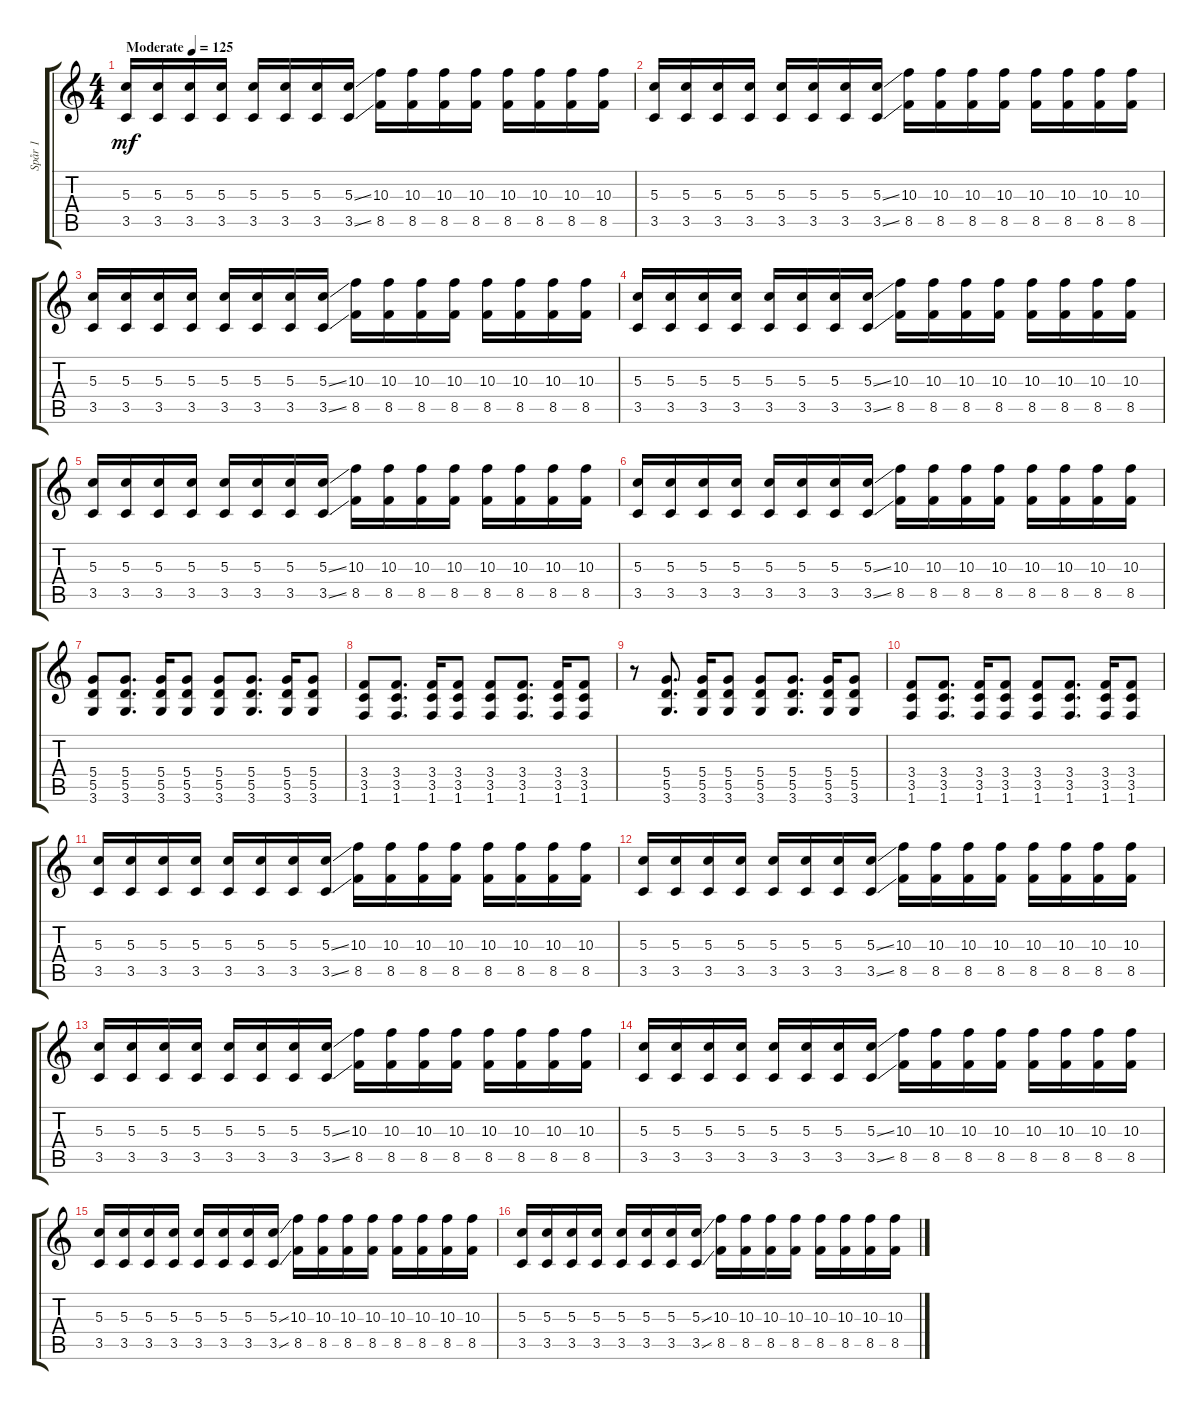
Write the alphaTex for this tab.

\track ("Spår 1" "Spår 1") {instrument overdrivenguitar}
\staff {score tabs}
\tuning (E4 B3 G3 D3 A2 E2) {hide}
\ts (4 4)
\tempo (125 "Moderate")
\clef g2
\ks c
(5.3 3.5).16{dy mf instrument overdrivenguitar} (5.3 3.5).16 (5.3 3.5).16 (5.3 3.5).16 (5.3 3.5).16 (5.3 3.5).16 (5.3 3.5).16 (5.3{ss} 3.5{ss}).16 (10.3 8.5).16 (10.3 8.5).16 (10.3 8.5).16 (10.3 8.5).16 (10.3 8.5).16 (10.3 8.5).16 (10.3 8.5).16 (10.3 8.5).16 |
(5.3 3.5).16 (5.3 3.5).16 (5.3 3.5).16 (5.3 3.5).16 (5.3 3.5).16 (5.3 3.5).16 (5.3 3.5).16 (5.3{ss} 3.5{ss}).16 (10.3 8.5).16 (10.3 8.5).16 (10.3 8.5).16 (10.3 8.5).16 (10.3 8.5).16 (10.3 8.5).16 (10.3 8.5).16 (10.3 8.5).16 |
(5.3 3.5).16 (5.3 3.5).16 (5.3 3.5).16 (5.3 3.5).16 (5.3 3.5).16 (5.3 3.5).16 (5.3 3.5).16 (5.3{ss} 3.5{ss}).16 (10.3 8.5).16 (10.3 8.5).16 (10.3 8.5).16 (10.3 8.5).16 (10.3 8.5).16 (10.3 8.5).16 (10.3 8.5).16 (10.3 8.5).16 |
(5.3 3.5).16 (5.3 3.5).16 (5.3 3.5).16 (5.3 3.5).16 (5.3 3.5).16 (5.3 3.5).16 (5.3 3.5).16 (5.3{ss} 3.5{ss}).16 (10.3 8.5).16 (10.3 8.5).16 (10.3 8.5).16 (10.3 8.5).16 (10.3 8.5).16 (10.3 8.5).16 (10.3 8.5).16 (10.3 8.5).16 |
(5.3 3.5).16 (5.3 3.5).16 (5.3 3.5).16 (5.3 3.5).16 (5.3 3.5).16 (5.3 3.5).16 (5.3 3.5).16 (5.3{ss} 3.5{ss}).16 (10.3 8.5).16 (10.3 8.5).16 (10.3 8.5).16 (10.3 8.5).16 (10.3 8.5).16 (10.3 8.5).16 (10.3 8.5).16 (10.3 8.5).16 |
(5.3 3.5).16 (5.3 3.5).16 (5.3 3.5).16 (5.3 3.5).16 (5.3 3.5).16 (5.3 3.5).16 (5.3 3.5).16 (5.3{ss} 3.5{ss}).16 (10.3 8.5).16 (10.3 8.5).16 (10.3 8.5).16 (10.3 8.5).16 (10.3 8.5).16 (10.3 8.5).16 (10.3 8.5).16 (10.3 8.5).16 |
(5.4 5.5 3.6).8 (5.4 5.5 3.6).8{d} (5.4 5.5 3.6).16 (5.4 5.5 3.6).8 (5.4 5.5 3.6).8 (5.4 5.5 3.6).8{d} (5.4 5.5 3.6).16 (5.4 5.5 3.6).8 |
(3.4 3.5 1.6).8 (3.4 3.5 1.6).8{d} (3.4 3.5 1.6).16 (3.4 3.5 1.6).8 (3.4 3.5 1.6).8 (3.4 3.5 1.6).8{d} (3.4 3.5 1.6).16 (3.4 3.5 1.6).8 |
r.8 (5.4 5.5 3.6).8{d} (5.4 5.5 3.6).16 (5.4 5.5 3.6).8 (5.4 5.5 3.6).8 (5.4 5.5 3.6).8{d} (5.4 5.5 3.6).16 (5.4 5.5 3.6).8 |
(3.4 3.5 1.6).8 (3.4 3.5 1.6).8{d} (3.4 3.5 1.6).16 (3.4 3.5 1.6).8 (3.4 3.5 1.6).8 (3.4 3.5 1.6).8{d} (3.4 3.5 1.6).16 (3.4 3.5 1.6).8 |
(5.3 3.5).16 (5.3 3.5).16 (5.3 3.5).16 (5.3 3.5).16 (5.3 3.5).16 (5.3 3.5).16 (5.3 3.5).16 (5.3{ss} 3.5{ss}).16 (10.3 8.5).16 (10.3 8.5).16 (10.3 8.5).16 (10.3 8.5).16 (10.3 8.5).16 (10.3 8.5).16 (10.3 8.5).16 (10.3 8.5).16 |
(5.3 3.5).16 (5.3 3.5).16 (5.3 3.5).16 (5.3 3.5).16 (5.3 3.5).16 (5.3 3.5).16 (5.3 3.5).16 (5.3{ss} 3.5{ss}).16 (10.3 8.5).16 (10.3 8.5).16 (10.3 8.5).16 (10.3 8.5).16 (10.3 8.5).16 (10.3 8.5).16 (10.3 8.5).16 (10.3 8.5).16 |
(5.3 3.5).16 (5.3 3.5).16 (5.3 3.5).16 (5.3 3.5).16 (5.3 3.5).16 (5.3 3.5).16 (5.3 3.5).16 (5.3{ss} 3.5{ss}).16 (10.3 8.5).16 (10.3 8.5).16 (10.3 8.5).16 (10.3 8.5).16 (10.3 8.5).16 (10.3 8.5).16 (10.3 8.5).16 (10.3 8.5).16 |
(5.3 3.5).16 (5.3 3.5).16 (5.3 3.5).16 (5.3 3.5).16 (5.3 3.5).16 (5.3 3.5).16 (5.3 3.5).16 (5.3{ss} 3.5{ss}).16 (10.3 8.5).16 (10.3 8.5).16 (10.3 8.5).16 (10.3 8.5).16 (10.3 8.5).16 (10.3 8.5).16 (10.3 8.5).16 (10.3 8.5).16 |
(5.3 3.5).16 (5.3 3.5).16 (5.3 3.5).16 (5.3 3.5).16 (5.3 3.5).16 (5.3 3.5).16 (5.3 3.5).16 (5.3{ss} 3.5{ss}).16 (10.3 8.5).16 (10.3 8.5).16 (10.3 8.5).16 (10.3 8.5).16 (10.3 8.5).16 (10.3 8.5).16 (10.3 8.5).16 (10.3 8.5).16 |
(5.3 3.5).16 (5.3 3.5).16 (5.3 3.5).16 (5.3 3.5).16 (5.3 3.5).16 (5.3 3.5).16 (5.3 3.5).16 (5.3{ss} 3.5{ss}).16 (10.3 8.5).16 (10.3 8.5).16 (10.3 8.5).16 (10.3 8.5).16 (10.3 8.5).16 (10.3 8.5).16 (10.3 8.5).16 (10.3 8.5).16
